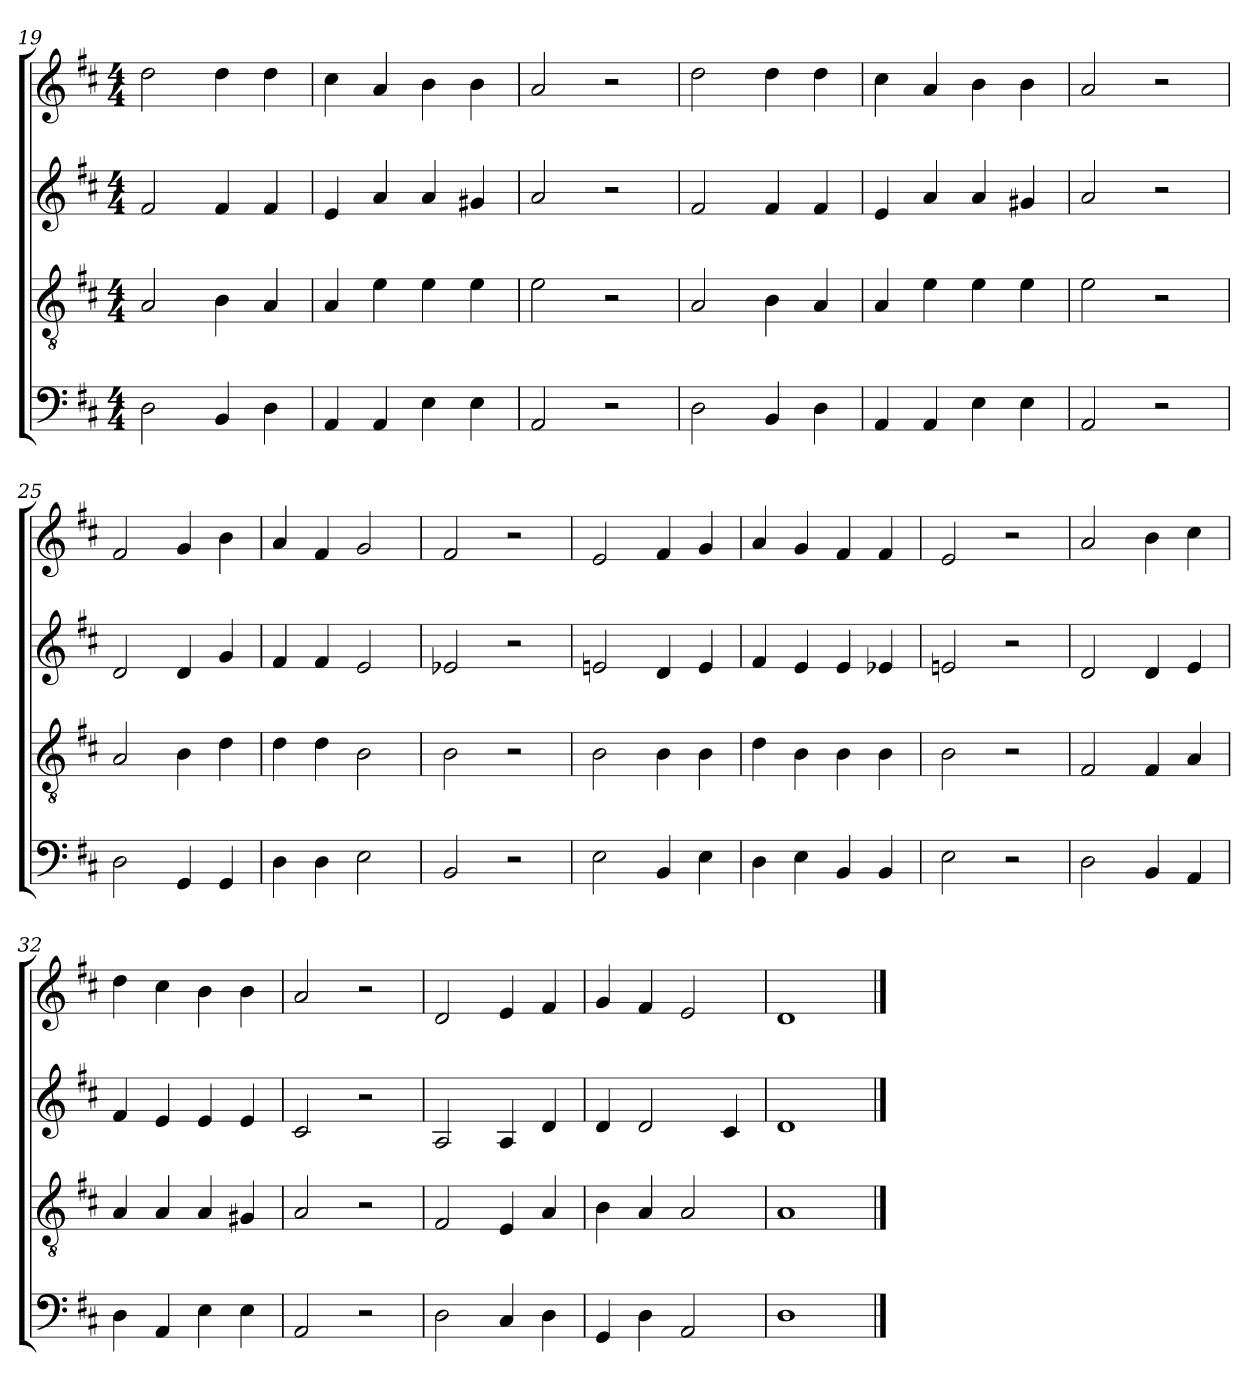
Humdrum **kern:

**kern	**kern	**kern	**kern
*part4	*part3	*part2	*part1
*staff4	*staff3	*staff2	*staff1
!!LO:LB:g=z
*clefF4	*clefGv2	*clefG2	*clefG2
*k[f#c#]	*k[f#c#]	*k[f#c#]	*k[f#c#]
*M4/4	*M4/4	*M4/4	*M4/4
=19	=19	=19	=19
2D	2A	2f#	2dd
4BB	4B	4f#	4dd
4D	4A	4f#	4dd
=20	=20	=20	=20
4AA	4A	4e	4cc#
4AA	4e	4a	4a
4E	4e	4a	4b
4E	4e	4g#X	4b
=21	=21	=21	=21
2AA	2e	2a	2a
2r	2r	2r	2r
=22	=22	=22	=22
2D	2A	2f#	2dd
4BB	4B	4f#	4dd
4D	4A	4f#	4dd
=23	=23	=23	=23
4AA	4A	4e	4cc#
4AA	4e	4a	4a
4E	4e	4a	4b
4E	4e	4g#X	4b
=24	=24	=24	=24
2AA	2e	2a	2a
2r	2r	2r	2r
=25	=25	=25	=25
2D	2A	2d	2f#
4GG	4B	4d	4g
4GG	4d	4g	4b
=26	=26	=26	=26
4D	4d	4f#	4a
4D	4d	4f#	4f#
2E	2B	2e	2g
=27	=27	=27	=27
2BB	2B	2e-X	2f#
2r	2r	2r	2r
!!LO:PB:g=z
=28	=28	=28	=28
2E	2B	2en	2e
4BB	4B	4d	4f#
4E	4B	4e	4g
=29	=29	=29	=29
4D	4d	4f#	4a
4E	4B	4e	4g
4BB	4B	4e	4f#
4BB	4B	4e-X	4f#
=30	=30	=30	=30
2E	2B	2en	2e
2r	2r	2r	2r
=31	=31	=31	=31
2D	2F#	2d	2a
4BB	4F#	4d	4b
4AA	4A	4e	4cc#
=32	=32	=32	=32
4D	4A	4f#	4dd
4AA	4A	4e	4cc#
4E	4A	4e	4b
4E	4G#X	4e	4b
=33	=33	=33	=33
2AA	2A	2c#	2a
2r	2r	2r	2r
=34	=34	=34	=34
2D	2F#	2A	2d
4C#	4E	4A	4e
4D	4A	4d	4f#
=35	=35	=35	=35
4GG	4B	4d	4g
4D	4A	2d	4f#
2AA	2A	.	2e
.	.	4c#	.
=36	=36	=36	=36
1D	1A	1d	1d
==	==	==	==
*-	*-	*-	*-
